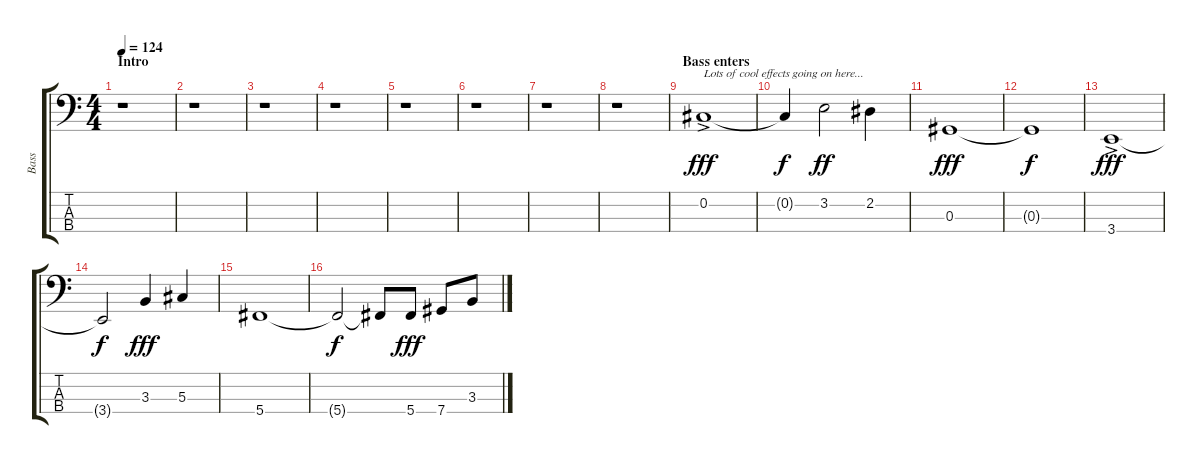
\track ("Bass" "Bass") {instrument electricbassfinger}
\staff {score tabs}
\tuning (Gb2 Db2 Ab1 Db1) {hide}
\ts (4 4)
\section ("" "Intro")
\tempo 124
\clef f4
\ks c
r.1{dy fff instrument electricbassfinger} |
r.1 |
r.1 |
r.1 |
r.1 |
r.1 |
r.1 |
r.1 |
\section ("" "Bass enters")
0.2{ac}.1{txt "Lots of cool effects going on here..."} |
0.2{t}.4{dy f} 3.2.2{dy ff} 2.2.4 |
0.3.1{dy fff} |
0.3{t}.1{dy f} |
3.4{ac}.1{dy fff} |
3.4{t}.2{dy f} 3.3.4{dy fff} 5.3.4 |
5.4.1 |
5.4{t}.2{dy f} 5.4{t}.8 5.4.8{dy fff} 7.4.8 3.3.8
